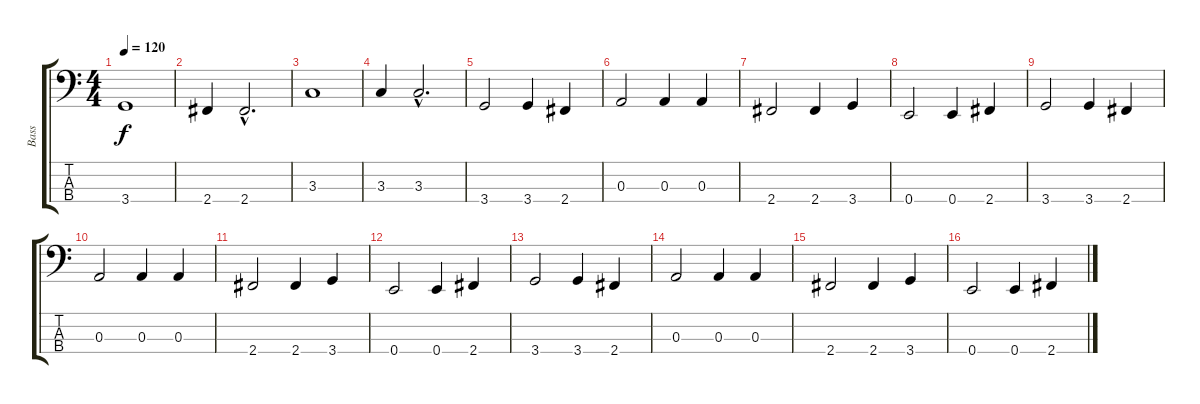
\track ("Bass" "Bass") {instrument electricbassfinger}
\staff {score tabs}
\tuning (G2 D2 A1 E1) {hide}
\ts (4 4)
\tempo 120
\clef f4
\ks c
3.4.1{dy f} |
2.4.4 2.4{hac}.2{d} |
3.3.1 |
3.3.4 3.3{hac}.2{d} |
3.4.2 3.4.4 2.4.4 |
0.3.2 0.3.4 0.3.4 |
2.4.2 2.4.4 3.4.4 |
0.4.2 0.4.4 2.4.4 |
3.4.2 3.4.4 2.4.4 |
0.3.2 0.3.4 0.3.4 |
2.4.2 2.4.4 3.4.4 |
0.4.2 0.4.4 2.4.4 |
3.4.2 3.4.4 2.4.4 |
0.3.2 0.3.4 0.3.4 |
2.4.2 2.4.4 3.4.4 |
0.4.2 0.4.4 2.4.4
